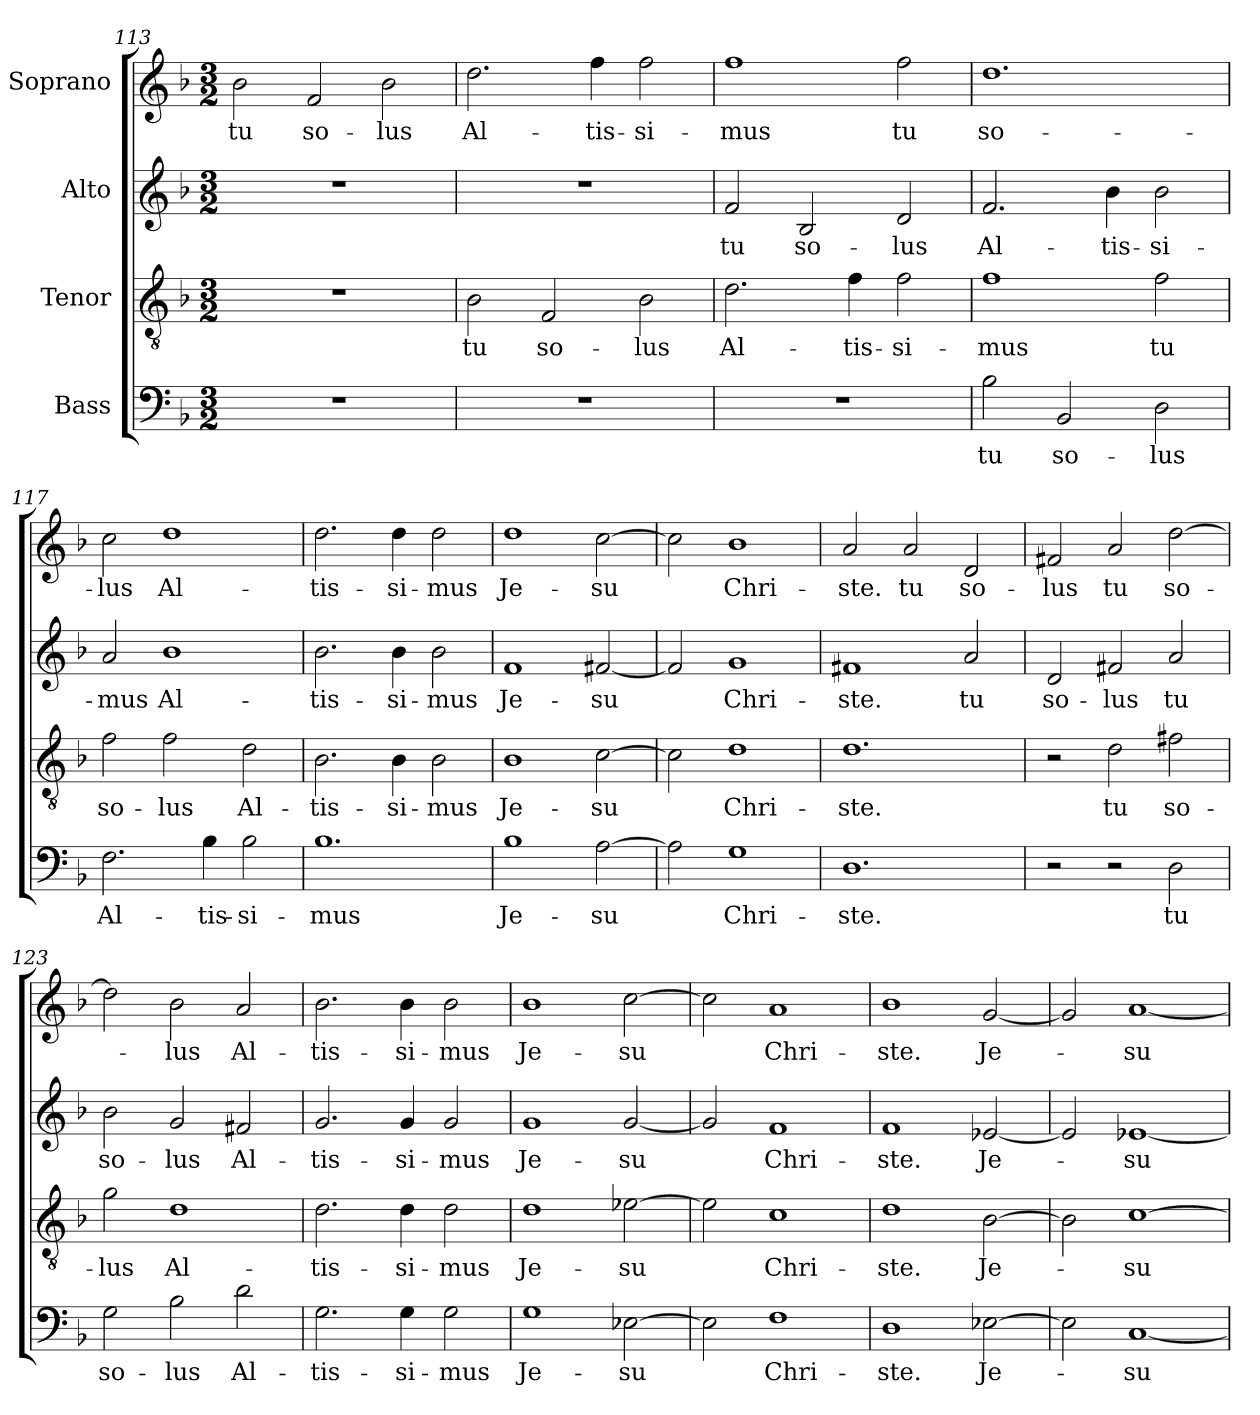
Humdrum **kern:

**kern	**text	**kern	**text	**kern	**text	**kern	**text
*part4	*part4	*part3	*part3	*part2	*part2	*part1	*part1
*staff4	*staff4	*staff3	*staff3	*staff2	*staff2	*staff1	*staff1
*I"Bass	*	*I"Tenor	*	*I"Alto	*	*I"Soprano	*
*clefF4	*	*clefGv2	*	*clefG2	*	*clefG2	*
*k[b-]	*	*k[b-]	*	*k[b-]	*	*k[b-]	*
*F:	*	*F:	*	*F:	*	*F:	*
*M3/2	*	*M3/2	*	*M3/2	*	*M3/2	*
=113	=113	=113	=113	=113	=113	=113	=113
1.r	.	1.r	.	1.r	.	2b-\	tu
.	.	.	.	.	.	2f/	so-
.	.	.	.	.	.	2b-\	-lus
=114	=114	=114	=114	=114	=114	=114	=114
1.r	.	2B-\	tu	1.r	.	2.dd\	Al-
.	.	2F/	so-	.	.	.	.
.	.	.	.	.	.	4ff\	-tis-
.	.	2B-\	-lus	.	.	2ff\	-si-
=115	=115	=115	=115	=115	=115	=115	=115
1.r	.	2.d\	Al-	2f/	tu	1ff	-mus
.	.	.	.	2B-/	so-	.	.
.	.	4f\	-tis-	.	.	.	.
.	.	2f\	-si-	2d/	-lus	2ff\	tu
=116	=116	=116	=116	=116	=116	=116	=116
2B-\	tu	1f	-mus	2.f/	Al-	1.dd	so-
2BB-/	so-	.	.	.	.	.	.
.	.	.	.	4b-\	-tis-	.	.
2D\	-lus	2f\	tu	2b-\	-si-	.	.
!!LO:PB:g=z
=117	=117	=117	=117	=117	=117	=117	=117
2.F\	Al-	2f\	so-	2a/	-mus	2cc\	-lus
.	.	2f\	-lus	1b-	Al-	1dd	Al-
4B-\	-tis-	.	.	.	.	.	.
2B-\	-si-	2d\	Al-	.	.	.	.
=118	=118	=118	=118	=118	=118	=118	=118
1.B-	-mus	2.B-\	-tis-	2.b-\	-tis-	2.dd\	-tis-
.	.	4B-\	-si-	4b-\	-si-	4dd\	-si-
.	.	2B-\	-mus	2b-\	-mus	2dd\	-mus
=119	=119	=119	=119	=119	=119	=119	=119
1B-	Je-	1B-	Je-	1f	Je-	1dd	Je-
[2A\	-su	[2c\	-su	[2f#X/	-su	[2cc\	-su
=120	=120	=120	=120	=120	=120	=120	=120
2A\]	.	2c\]	.	2f#/]	.	2cc\]	.
1G	Chri-	1d	Chri-	1g	Chri-	1b-	Chri-
=121	=121	=121	=121	=121	=121	=121	=121
1.D	-ste.	1.d	-ste.	1f#X	-ste.	2a/	-ste.
.	.	.	.	.	.	2a/	tu
.	.	.	.	2a/	tu	2d/	so-
=122	=122	=122	=122	=122	=122	=122	=122
2r	.	2r	.	2d/	so-	2f#X/	-lus
2r	.	2d\	tu	2f#X/	-lus	2a/	tu
2D\	tu	2f#X\	so-	2a/	tu	[2dd\	so-
=123	=123	=123	=123	=123	=123	=123	=123
2G\	so-	2g\	-lus	2b-\	so-	2dd\]	.
2B-\	-lus	1d	Al-	2g/	-lus	2b-\	-lus
2d\	Al-	.	.	2f#X/	Al-	2a/	Al-
!!LO:LB:g=z
=124	=124	=124	=124	=124	=124	=124	=124
2.G\	-tis-	2.d\	-tis-	2.g/	-tis-	2.b-\	-tis-
4G\	-si-	4d\	-si-	4g/	-si-	4b-\	-si-
2G\	-mus	2d\	-mus	2g/	-mus	2b-\	-mus
=125	=125	=125	=125	=125	=125	=125	=125
1G	Je-	1d	Je-	1g	Je-	1b-	Je-
[2E-X\	-su	[2e-X\	-su	[2g/	-su	[2cc\	-su
=126	=126	=126	=126	=126	=126	=126	=126
2E-\]	.	2e-\]	.	2g/]	.	2cc\]	.
1F	Chri-	1c	Chri-	1f	Chri-	1a	Chri-
=127	=127	=127	=127	=127	=127	=127	=127
1D	-ste.	1d	-ste.	1f	-ste.	1b-	-ste.
[2E-X\	Je-	[2B-\	Je-	[2e-X/	Je-	[2g/	Je-
=128	=128	=128	=128	=128	=128	=128	=128
2E-\]	.	2B-\]	.	2e-/]	.	2g/]	.
[1C	-su	[1c	-su	[1e-X	-su	[1a	-su
=	=	=	=	=	=	=	=
*-	*-	*-	*-	*-	*-	*-	*-
